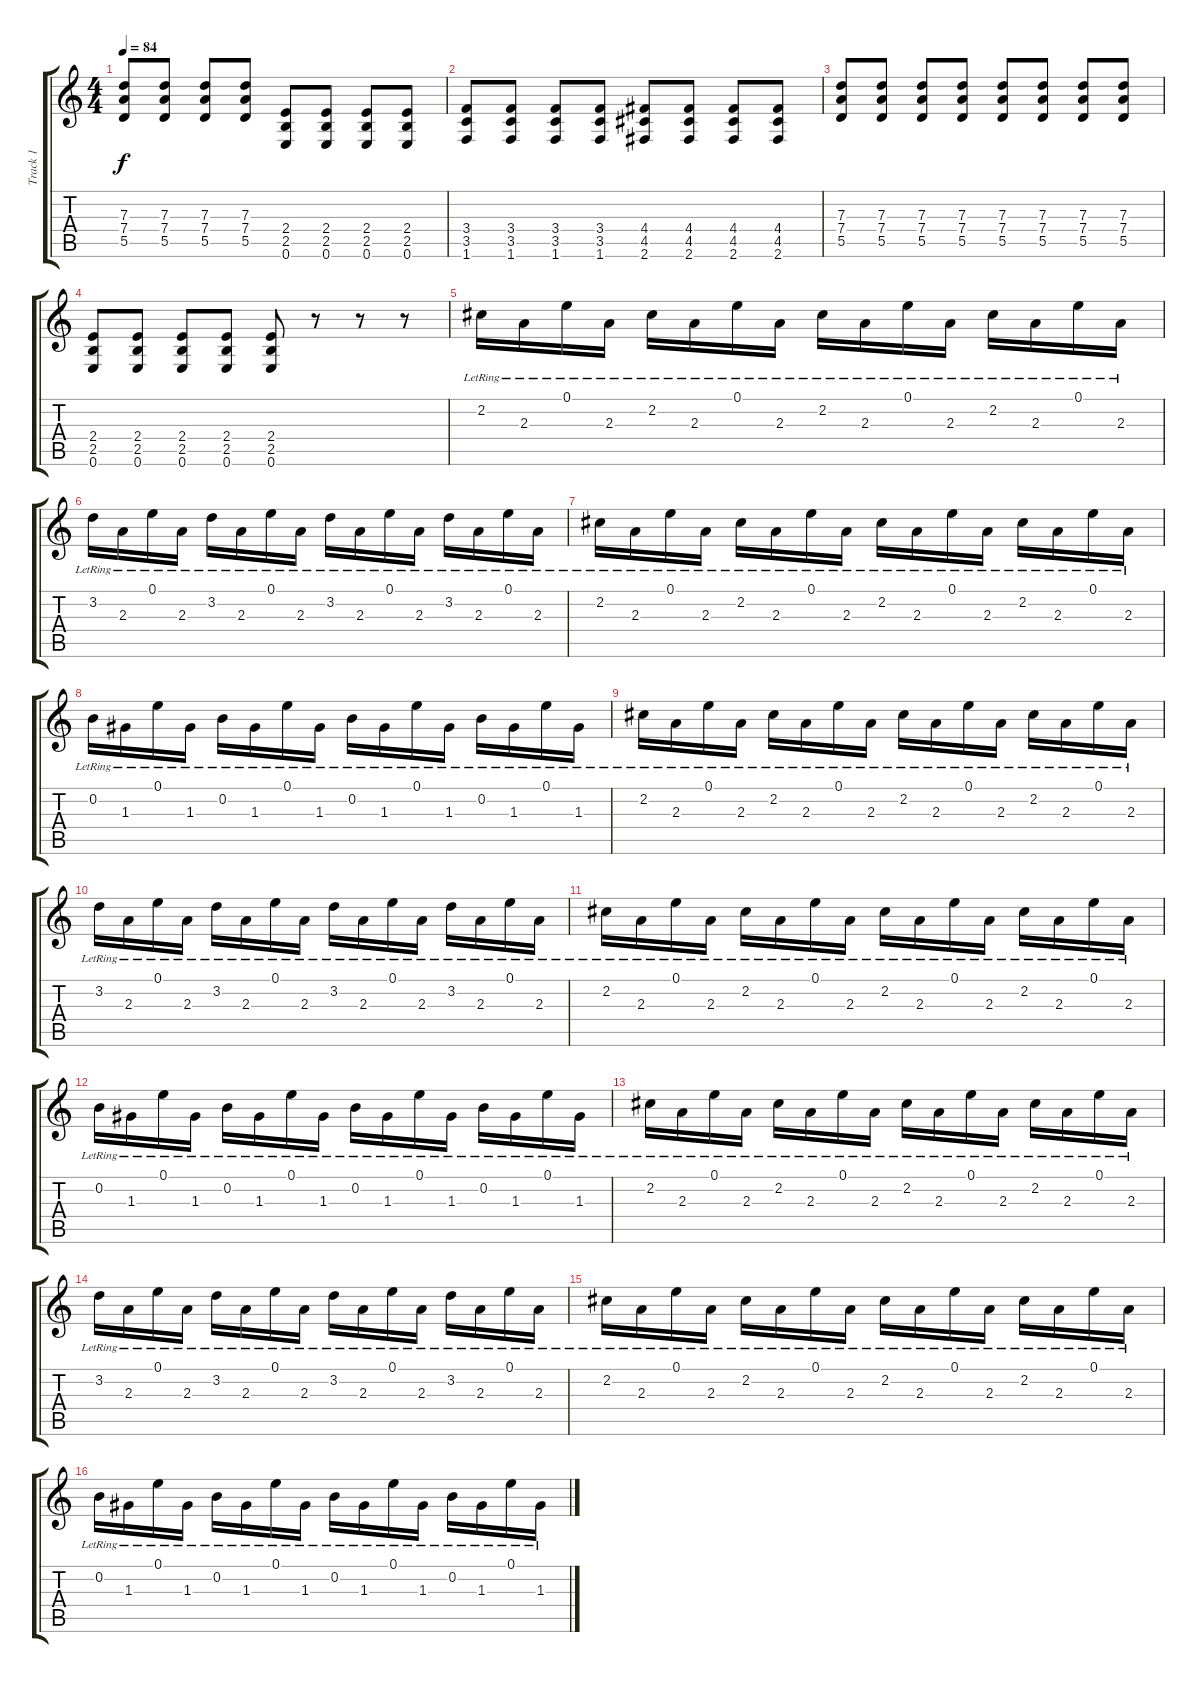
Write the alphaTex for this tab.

\track ("Track 1" "Track 1") {instrument acousticguitarsteel}
\staff {score tabs}
\tuning (E4 B3 G3 D3 A2 E2) {hide}
\ts (4 4)
\tempo 84
\clef g2
\ks c
(7.3 7.4 5.5).8{dy f} (7.3 7.4 5.5).8 (7.3 7.4 5.5).8 (7.3 7.4 5.5).8 (2.4 2.5 0.6).8 (2.4 2.5 0.6).8 (2.4 2.5 0.6).8 (2.4 2.5 0.6).8 |
(3.4 3.5 1.6).8 (3.4 3.5 1.6).8 (3.4 3.5 1.6).8 (3.4 3.5 1.6).8 (4.4 4.5 2.6).8 (4.4 4.5 2.6).8 (4.4 4.5 2.6).8 (4.4 4.5 2.6).8 |
(7.3 7.4 5.5).8 (7.3 7.4 5.5).8 (7.3 7.4 5.5).8 (7.3 7.4 5.5).8 (7.3 7.4 5.5).8 (7.3 7.4 5.5).8 (7.3 7.4 5.5).8 (7.3 7.4 5.5).8 |
(2.4 2.5 0.6).8 (2.4 2.5 0.6).8 (2.4 2.5 0.6).8 (2.4 2.5 0.6).8 (2.4 2.5 0.6).8 r.8 r.8 r.8 |
2.2{lr}.16 2.3{lr}.16 0.1{lr}.16 2.3{lr}.16 2.2{lr}.16 2.3{lr}.16 0.1{lr}.16 2.3{lr}.16 2.2{lr}.16 2.3{lr}.16 0.1{lr}.16 2.3{lr}.16 2.2{lr}.16 2.3{lr}.16 0.1{lr}.16 2.3{lr}.16 |
3.2{lr}.16 2.3{lr}.16 0.1{lr}.16 2.3{lr}.16 3.2{lr}.16 2.3{lr}.16 0.1{lr}.16 2.3{lr}.16 3.2{lr}.16 2.3{lr}.16 0.1{lr}.16 2.3{lr}.16 3.2{lr}.16 2.3{lr}.16 0.1{lr}.16 2.3{lr}.16 |
2.2{lr}.16 2.3{lr}.16 0.1{lr}.16 2.3{lr}.16 2.2{lr}.16 2.3{lr}.16 0.1{lr}.16 2.3{lr}.16 2.2{lr}.16 2.3{lr}.16 0.1{lr}.16 2.3{lr}.16 2.2{lr}.16 2.3{lr}.16 0.1{lr}.16 2.3{lr}.16 |
0.2{lr}.16 1.3{lr}.16 0.1{lr}.16 1.3{lr}.16 0.2{lr}.16 1.3{lr}.16 0.1{lr}.16 1.3{lr}.16 0.2{lr}.16 1.3{lr}.16 0.1{lr}.16 1.3{lr}.16 0.2{lr}.16 1.3{lr}.16 0.1{lr}.16 1.3{lr}.16 |
2.2{lr}.16 2.3{lr}.16 0.1{lr}.16 2.3{lr}.16 2.2{lr}.16 2.3{lr}.16 0.1{lr}.16 2.3{lr}.16 2.2{lr}.16 2.3{lr}.16 0.1{lr}.16 2.3{lr}.16 2.2{lr}.16 2.3{lr}.16 0.1{lr}.16 2.3{lr}.16 |
3.2{lr}.16 2.3{lr}.16 0.1{lr}.16 2.3{lr}.16 3.2{lr}.16 2.3{lr}.16 0.1{lr}.16 2.3{lr}.16 3.2{lr}.16 2.3{lr}.16 0.1{lr}.16 2.3{lr}.16 3.2{lr}.16 2.3{lr}.16 0.1{lr}.16 2.3{lr}.16 |
2.2{lr}.16 2.3{lr}.16 0.1{lr}.16 2.3{lr}.16 2.2{lr}.16 2.3{lr}.16 0.1{lr}.16 2.3{lr}.16 2.2{lr}.16 2.3{lr}.16 0.1{lr}.16 2.3{lr}.16 2.2{lr}.16 2.3{lr}.16 0.1{lr}.16 2.3{lr}.16 |
0.2{lr}.16 1.3{lr}.16 0.1{lr}.16 1.3{lr}.16 0.2{lr}.16 1.3{lr}.16 0.1{lr}.16 1.3{lr}.16 0.2{lr}.16 1.3{lr}.16 0.1{lr}.16 1.3{lr}.16 0.2{lr}.16 1.3{lr}.16 0.1{lr}.16 1.3{lr}.16 |
2.2{lr}.16 2.3{lr}.16 0.1{lr}.16 2.3{lr}.16 2.2{lr}.16 2.3{lr}.16 0.1{lr}.16 2.3{lr}.16 2.2{lr}.16 2.3{lr}.16 0.1{lr}.16 2.3{lr}.16 2.2{lr}.16 2.3{lr}.16 0.1{lr}.16 2.3{lr}.16 |
3.2{lr}.16 2.3{lr}.16 0.1{lr}.16 2.3{lr}.16 3.2{lr}.16 2.3{lr}.16 0.1{lr}.16 2.3{lr}.16 3.2{lr}.16 2.3{lr}.16 0.1{lr}.16 2.3{lr}.16 3.2{lr}.16 2.3{lr}.16 0.1{lr}.16 2.3{lr}.16 |
2.2{lr}.16 2.3{lr}.16 0.1{lr}.16 2.3{lr}.16 2.2{lr}.16 2.3{lr}.16 0.1{lr}.16 2.3{lr}.16 2.2{lr}.16 2.3{lr}.16 0.1{lr}.16 2.3{lr}.16 2.2{lr}.16 2.3{lr}.16 0.1{lr}.16 2.3{lr}.16 |
0.2{lr}.16 1.3{lr}.16 0.1{lr}.16 1.3{lr}.16 0.2{lr}.16 1.3{lr}.16 0.1{lr}.16 1.3{lr}.16 0.2{lr}.16 1.3{lr}.16 0.1{lr}.16 1.3{lr}.16 0.2{lr}.16 1.3{lr}.16 0.1{lr}.16 1.3{lr}.16
